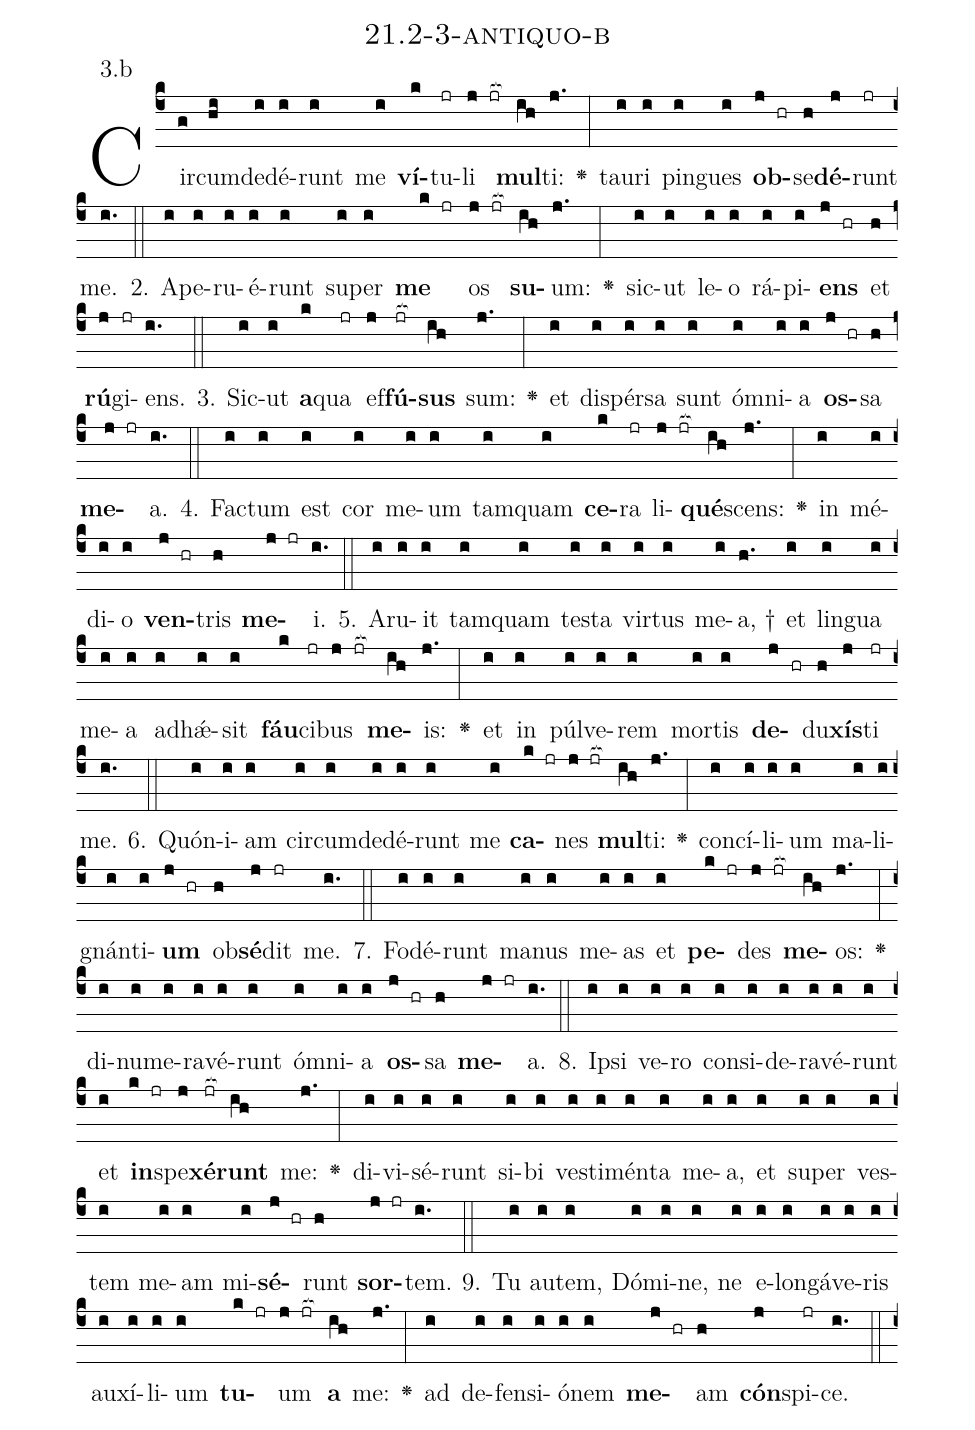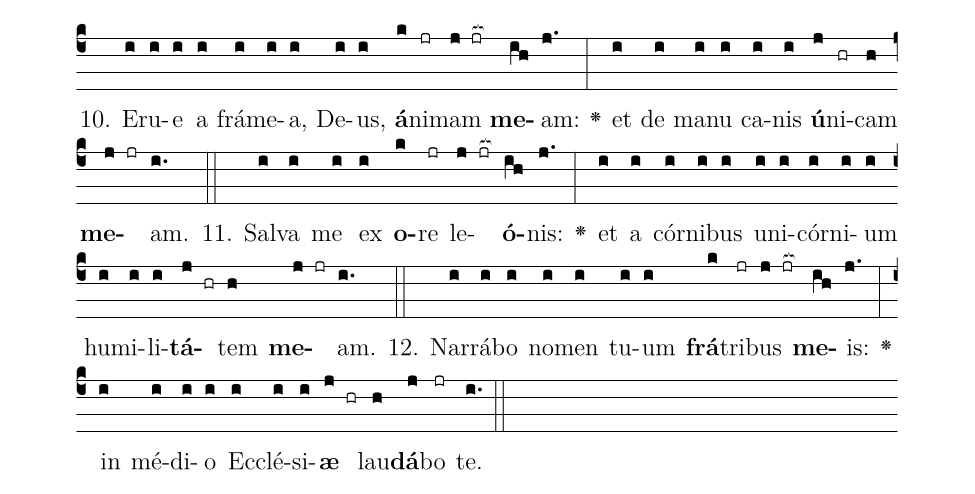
name: 21.2-3-antiquo-b;
annotation: 3.b;
%%
(c4)Cir(g)cum(hi)de(i)dé(i)runt(i) me(i) <b>ví</b>(k)tu(jr)li(j jr[ocb:1{]) <b>mul</b>(ih[ocb:0}])ti:(j.) <v>\greheightstar</v>(:) tau(i)ri(i) pin(i)gues(i) <b>ob</b>(j hr)se(h)<b>dé</b>(j)runt(jr) me.(i.) (::)
2. A(i)pe(i)ru(i)é(i)runt(i) su(i)per(i) <b>me</b>(k jr) os(j jr[ocb:1{]) <b>su</b>(ih[ocb:0}])um:(j.) <v>\greheightstar</v>(:) sic(i)ut(i) le(i)o(i) rá(i)pi(i)<b>ens</b>(j hr) et(h) <b>rú</b>(j)gi(jr)ens.(i.) (::)
3. Sic(i)ut(i) <b>a</b>(k)qua(jr) ef(j)<b>fú</b>(jr[ocb:1{])<b>sus</b>(ih[ocb:0}]) sum:(j.) <v>\greheightstar</v>(:) et(i) di(i)spér(i)sa(i) sunt(i) óm(i)ni(i)a(i) <b>os</b>(j hr)sa(h) <b>me</b>(j jr)a.(i.) (::)
4. Fac(i)tum(i) est(i) cor(i) me(i)um(i) tam(i)quam(i) <b>ce</b>(k)ra(jr) li(j jr[ocb:1{])<b>qué</b>(ih[ocb:0}])scens:(j.) <v>\greheightstar</v>(:) in(i) mé(i)di(i)o(i) <b>ven</b>(j hr)tris(h) <b>me</b>(j jr)i.(i.) (::)
5. A(i)ru(i)it(i) tam(i)quam(i) tes(i)ta(i) vir(i)tus(i) me(i)a, †(h.) et(i) lin(i)gua(i) me(i)a(i) ad(i)hǽ(i)sit(i) <b>fáu</b>(k)ci(jr)bus(j jr[ocb:1{]) <b>me</b>(ih[ocb:0}])is:(j.) <v>\greheightstar</v>(:) et(i) in(i) púl(i)ve(i)rem(i) mor(i)tis(i) <b>de</b>(j hr)du(h)<b>xís</b>(j)ti(jr) me.(i.) (::)
6. Quón(i)i(i)am(i) cir(i)cum(i)de(i)dé(i)runt(i) me(i) <b>ca</b>(k jr)nes(j jr[ocb:1{]) <b>mul</b>(ih[ocb:0}])ti:(j.) <v>\greheightstar</v>(:) con(i)cí(i)li(i)um(i) ma(i)li(i)gnán(i)ti(i)<b>um</b>(j hr) ob(h)<b>sé</b>(j)dit(jr) me.(i.) (::)
7. Fo(i)dé(i)runt(i) ma(i)nus(i) me(i)as(i) et(i) <b>pe</b>(k jr)des(j jr[ocb:1{]) <b>me</b>(ih[ocb:0}])os:(j.) <v>\greheightstar</v>(:) di(i)nu(i)me(i)ra(i)vé(i)runt(i) óm(i)ni(i)a(i) <b>os</b>(j hr)sa(h) <b>me</b>(j jr)a.(i.) (::)
8. Ip(i)si(i) ve(i)ro(i) con(i)si(i)de(i)ra(i)vé(i)runt(i) et(i) <b>in</b>(k jr)spe(j)<b>xé</b>(jr[ocb:1{])<b>runt</b>(ih[ocb:0}]) me:(j.) <v>\greheightstar</v>(:) di(i)vi(i)sé(i)runt(i) si(i)bi(i) ves(i)ti(i)mén(i)ta(i) me(i)a,(i) et(i) su(i)per(i) ves(i)tem(i) me(i)am(i) mi(i)<b>sé</b>(j hr)runt(h) <b>sor</b>(j jr)tem.(i.) (::)
9. Tu(i) au(i)tem,(i) Dó(i)mi(i)ne,(i) ne(i) e(i)lon(i)gá(i)ve(i)ris(i) au(i)xí(i)li(i)um(i) <b>tu</b>(k jr)um(j jr[ocb:1{]) <b>a</b>(ih[ocb:0}]) me:(j.) <v>\greheightstar</v>(:) ad(i) de(i)fen(i)si(i)ó(i)nem(i) <b>me</b>(j hr)am(h) <b>cón</b>(j)spi(jr)ce.(i.) (::)
10. E(i)ru(i)e(i) a(i) frá(i)me(i)a,(i) De(i)us,(i) <b>á</b>(k)ni(jr)mam(j jr[ocb:1{]) <b>me</b>(ih[ocb:0}])am:(j.) <v>\greheightstar</v>(:) et(i) de(i) ma(i)nu(i) ca(i)nis(i) <b>ú</b>(j)ni(hr)cam(h) <b>me</b>(j jr)am.(i.) (::)
11. Sal(i)va(i) me(i) ex(i) <b>o</b>(k)re(jr) le(j jr[ocb:1{])<b>ó</b>(ih[ocb:0}])nis:(j.) <v>\greheightstar</v>(:) et(i) a(i) cór(i)ni(i)bus(i) u(i)ni(i)cór(i)ni(i)um(i) hu(i)mi(i)li(i)<b>tá</b>(j hr)tem(h) <b>me</b>(j jr)am.(i.) (::)
12. Nar(i)rá(i)bo(i) no(i)men(i) tu(i)um(i) <b>frá</b>(k)tri(jr)bus(j jr[ocb:1{]) <b>me</b>(ih[ocb:0}])is:(j.) <v>\greheightstar</v>(:) in(i) mé(i)di(i)o(i) Ec(i)clé(i)si(i)<b>æ</b>(j hr) lau(h)<b>dá</b>(j)bo(jr) te.(i.) (::)
